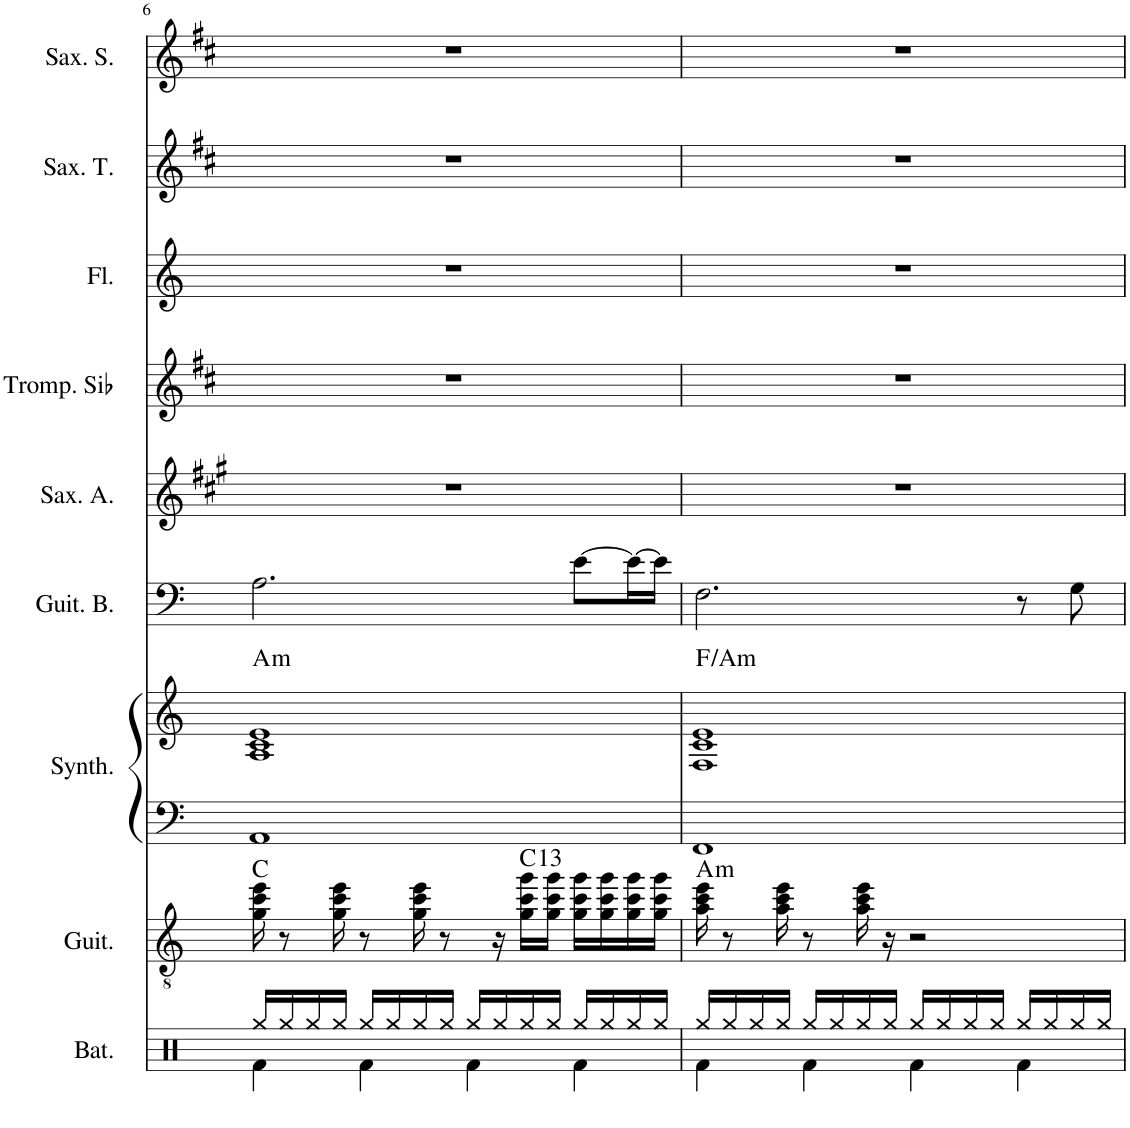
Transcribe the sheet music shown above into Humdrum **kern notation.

**kern	**kern	**harte	**kern	**kern	**harte	**kern	**kern	**kern	**kern	**kern	**kern
*part9	*part8	*part8	*part7	*part7	*part7	*part6	*part5	*part4	*part3	*part2	*part1
*staff10	*staff9	*	*staff8	*staff7	*	*staff6	*staff5	*staff4	*staff3	*staff2	*staff1
*I"Batterie	*I"Guitare Classique	*	*I"Synthétiseur d'instruments à cordes	*	*	*I"Guitare Basse	*I"Saxophone Alto	*I"Trompette en Sib	*I"Flûte	*I"Saxophone Ténor	*I"Saxophone Soprano
*I'Bat.	*I'Guit.	*	*I'Synth.	*	*	*I'Guit. B.	*I'Sax. A.	*I'Tromp. Sib	*I'Fl.	*I'Sax. T.	*I'Sax. S.
!!LO:PB:g=z
*clefX	*clefGv2	*	*clefF4	*clefG2	*	*clefF4	*clefG2	*clefG2	*clefG2	*clefG2	*clefG2
*	*	*	*	*	*	*Trd7c12	*Trd5c9	*Trd1c2	*	*Trd8c14	*Trd1c2
*k[]	*k[]	*	*k[]	*k[]	*	*k[]	*k[f#c#g#]	*k[f#c#]	*k[]	*k[f#c#]	*k[f#c#]
*M4/4	*M4/4	*	*M4/4	*M4/4	*	*M4/4	*M4/4	*M4/4	*M4/4	*M4/4	*M4/4
=6	=6	=6	=6	=6	=6	=6	=6	=6	=6	=6	=6
*^	*	*	*	*	*	*	*	*	*	*	*
!	!	!	!	!	!	!LO:H:kt=m	!	!	!	!	!	!
16Rgg/LL	4Rf\	16g\ 16cc\ 16ee\	C:maj	1AA	1A 1c 1e	A:min	2.A\	1r	1r	1r	1r	1r
16Rgg/	.	8r	.	.	.	.	.	.	.	.	.	.
16Rgg/	.	.	.	.	.	.	.	.	.	.	.	.
16Rgg/JJ	.	16g\ 16cc\ 16ee\	.	.	.	.	.	.	.	.	.	.
16Rgg/LL	4Rf\	8r	.	.	.	.	.	.	.	.	.	.
16Rgg/	.	.	.	.	.	.	.	.	.	.	.	.
16Rgg/	.	16g\ 16cc\ 16ee\	.	.	.	.	.	.	.	.	.	.
16Rgg/JJ	.	8r	.	.	.	.	.	.	.	.	.	.
16Rgg/LL	4Rf\	.	.	.	.	.	.	.	.	.	.	.
16Rgg/	.	16r	.	.	.	.	.	.	.	.	.	.
!	!	!	!LO:H:kt=13	!	!	!	!	!	!	!	!	!
16Rgg/	.	16g\ 16cc\ 16gg\LL	C:9(11,13)	.	.	.	.	.	.	.	.	.
16Rgg/JJ	.	16g\ 16cc\ 16gg\JJ	.	.	.	.	.	.	.	.	.	.
16Rgg/LL	4Rf\	16g\ 16cc\ 16gg\LL	.	.	.	.	[8e\L	.	.	.	.	.
16Rgg/	.	16g\ 16cc\ 16gg\	.	.	.	.	.	.	.	.	.	.
16Rgg/	.	16g\ 16cc\ 16gg\	.	.	.	.	16e\L_	.	.	.	.	.
16Rgg/JJ	.	16g\ 16cc\ 16gg\JJ	.	.	.	.	16e\JJ]	.	.	.	.	.
=7	=7	=7	=7	=7	=7	=7	=7	=7	=7	=7	=7	=7
!	!	!	!LO:H:kt=m	!	!	!	!	!	!	!	!	!
16Rgg/LL	4Rf\	16a\ 16cc\ 16ee\	A:min	1FF	1F 1c 1e	F:maj	2.F\	1r	1r	1r	1r	1r
16Rgg/	.	8r	.	.	.	.	.	.	.	.	.	.
16Rgg/	.	.	.	.	.	.	.	.	.	.	.	.
16Rgg/JJ	.	16a\ 16cc\ 16ee\	.	.	.	.	.	.	.	.	.	.
16Rgg/LL	4Rf\	8r	.	.	.	.	.	.	.	.	.	.
16Rgg/	.	.	.	.	.	.	.	.	.	.	.	.
16Rgg/	.	16a\ 16cc\ 16ee\	.	.	.	.	.	.	.	.	.	.
16Rgg/JJ	.	16r	.	.	.	.	.	.	.	.	.	.
16Rgg/LL	4Rf\	2r	.	.	.	.	.	.	.	.	.	.
16Rgg/	.	.	.	.	.	.	.	.	.	.	.	.
16Rgg/	.	.	.	.	.	.	.	.	.	.	.	.
16Rgg/JJ	.	.	.	.	.	.	.	.	.	.	.	.
16Rgg/LL	4Rf\	.	.	.	.	.	8r	.	.	.	.	.
16Rgg/	.	.	.	.	.	.	.	.	.	.	.	.
16Rgg/	.	.	.	.	.	.	8G\	.	.	.	.	.
16Rgg/JJ	.	.	.	.	.	.	.	.	.	.	.	.
*v	*v	*	*	*	*	*	*	*	*	*	*	*
=	=	=	=	=	=	=	=	=	=	=	=
*-	*-	*-	*-	*-	*-	*-	*-	*-	*-	*-	*-
